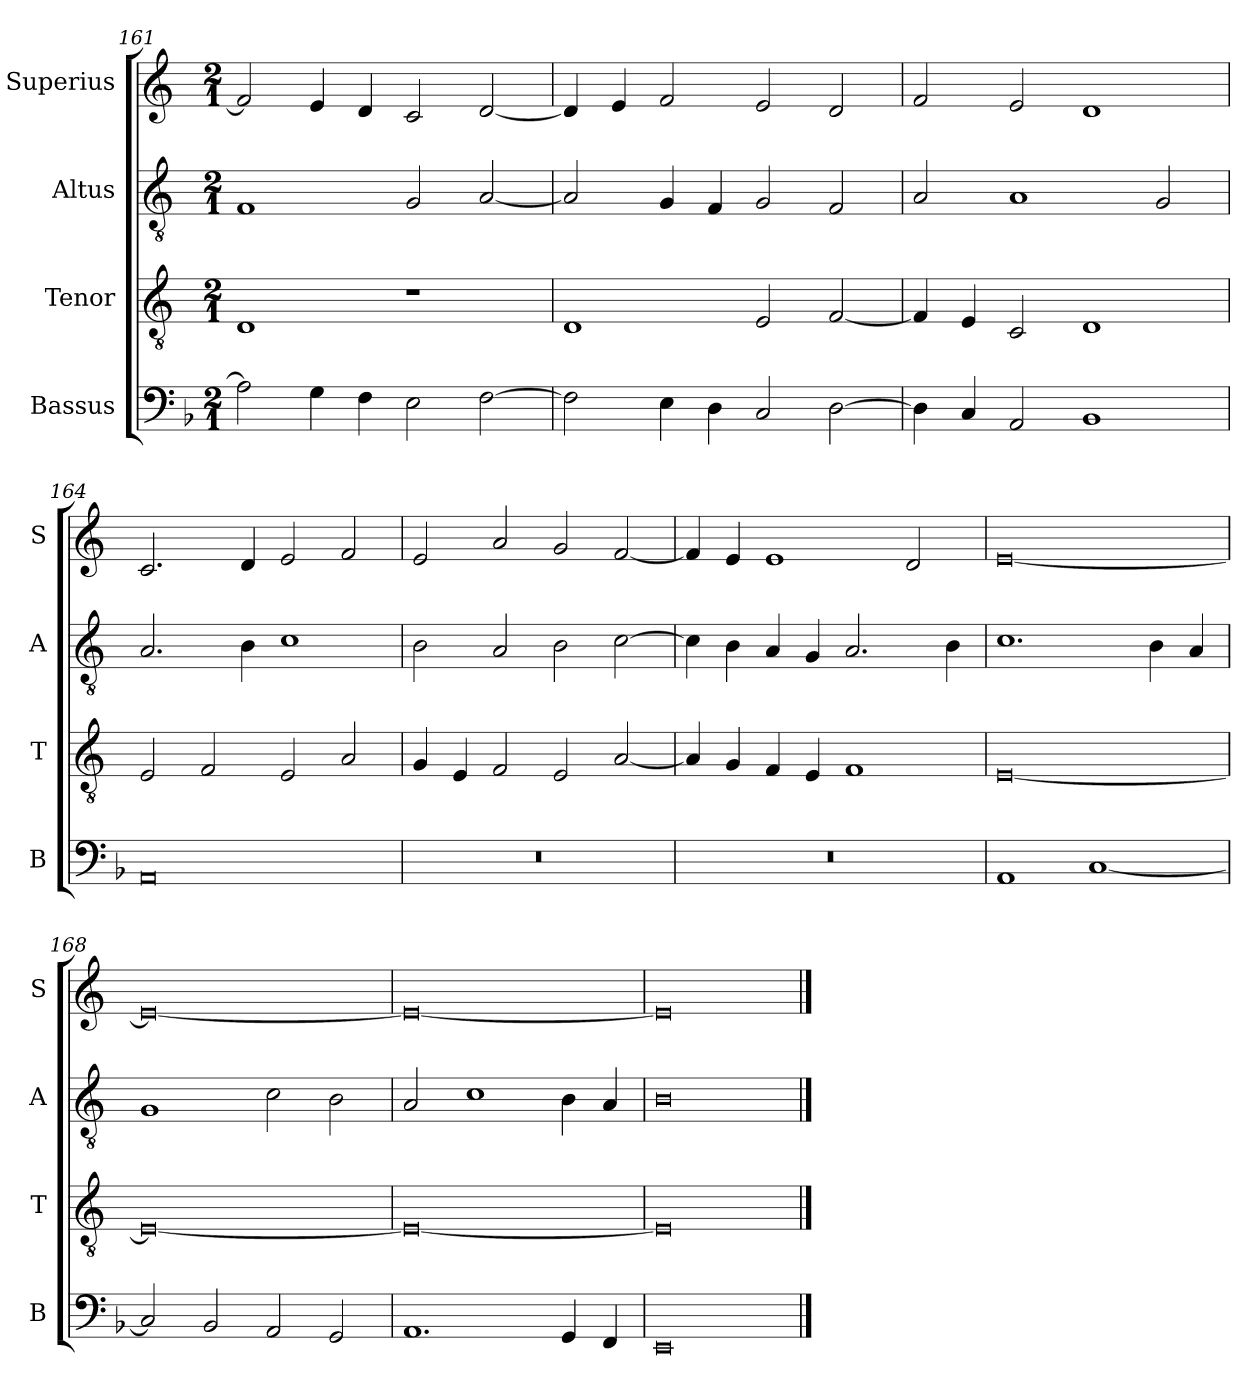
**kern	**kern	**kern	**kern
*part4	*part3	*part2	*part1
*staff4	*staff3	*staff2	*staff1
*I"Bassus	*I"Tenor	*I"Altus	*I"Superius
*I'B	*I'T	*I'A	*I'S
*clefF4	*clefGv2	*clefGv2	*clefG2
*k[b-]	*k[]	*k[]	*k[]
*M2/1	*M2/1	*M2/1	*M2/1
=161	=161	=161	=161
2A]	1D	1F	2f]
4G	.	.	4e
4F	.	.	4d
2E	1r	2G	2c
[2F	.	[2A	[2d
=162	=162	=162	=162
2F]	1D	2A]	4d]
.	.	.	4e
4E	.	4G	2f
4D	.	4F	.
2C	2E	2G	2e
[2D	[2F	2F	2d
=163	=163	=163	=163
4D]	4F]	2A	2f
4C	4E	.	.
2AA	2C	1A	2e
1BB-	1D	.	1d
.	.	2G	.
=164	=164	=164	=164
0AA	2E	2.A	2.c
.	2F	.	.
.	.	4B	4d
.	2E	1c	2e
.	2A	.	2f
=165	=165	=165	=165
0r	4G	2B	2e
.	4E	.	.
.	2F	2A	2a
.	2E	2B	2g
.	[2A	[2c	[2f
=166	=166	=166	=166
0r	4A]	4c]	4f]
.	4G	4B	4e
.	4F	4A	1e
.	4E	4G	.
.	1F	2.A	.
.	.	.	2d
.	.	4B	.
=167	=167	=167	=167
1AA	[0E	1.c	[0e
[1C	.	.	.
.	.	4B	.
.	.	4A	.
=168	=168	=168	=168
2C]	0E_	1G	0e_
2BB-	.	.	.
2AA	.	2c	.
2GG	.	2B	.
=169	=169	=169	=169
1.AA	0E_	2A	0e_
.	.	1c	.
4GG	.	4B	.
4FF	.	4A	.
=170	=170	=170	=170
0EE	0E]	0B	0e]
==	==	==	==
*-	*-	*-	*-
